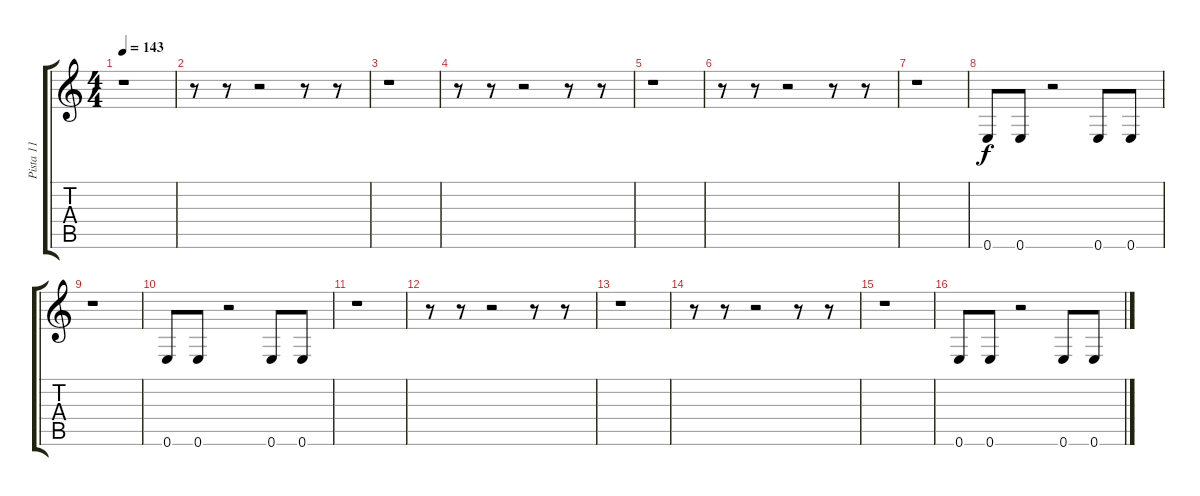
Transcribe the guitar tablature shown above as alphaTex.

\track ("Pista 11" "Pista 11") {instrument fretlessbass}
\staff {score tabs}
\tuning (E4 B3 G3 D3 A2 E2) {hide}
\ts (4 4)
\tempo 143
\clef g2
\ks c
r.1{dy f} |
r.8 r.8 r.2 r.8 r.8 |
r.1 |
r.8 r.8 r.2 r.8 r.8 |
r.1 |
r.8 r.8 r.2 r.8 r.8 |
r.1 |
0.6.8 0.6.8 r.2 0.6.8 0.6.8 |
r.1 |
0.6.8 0.6.8 r.2 0.6.8 0.6.8 |
r.1 |
r.8 r.8 r.2 r.8 r.8 |
r.1 |
r.8 r.8 r.2 r.8 r.8 |
r.1 |
0.6.8 0.6.8 r.2 0.6.8 0.6.8
